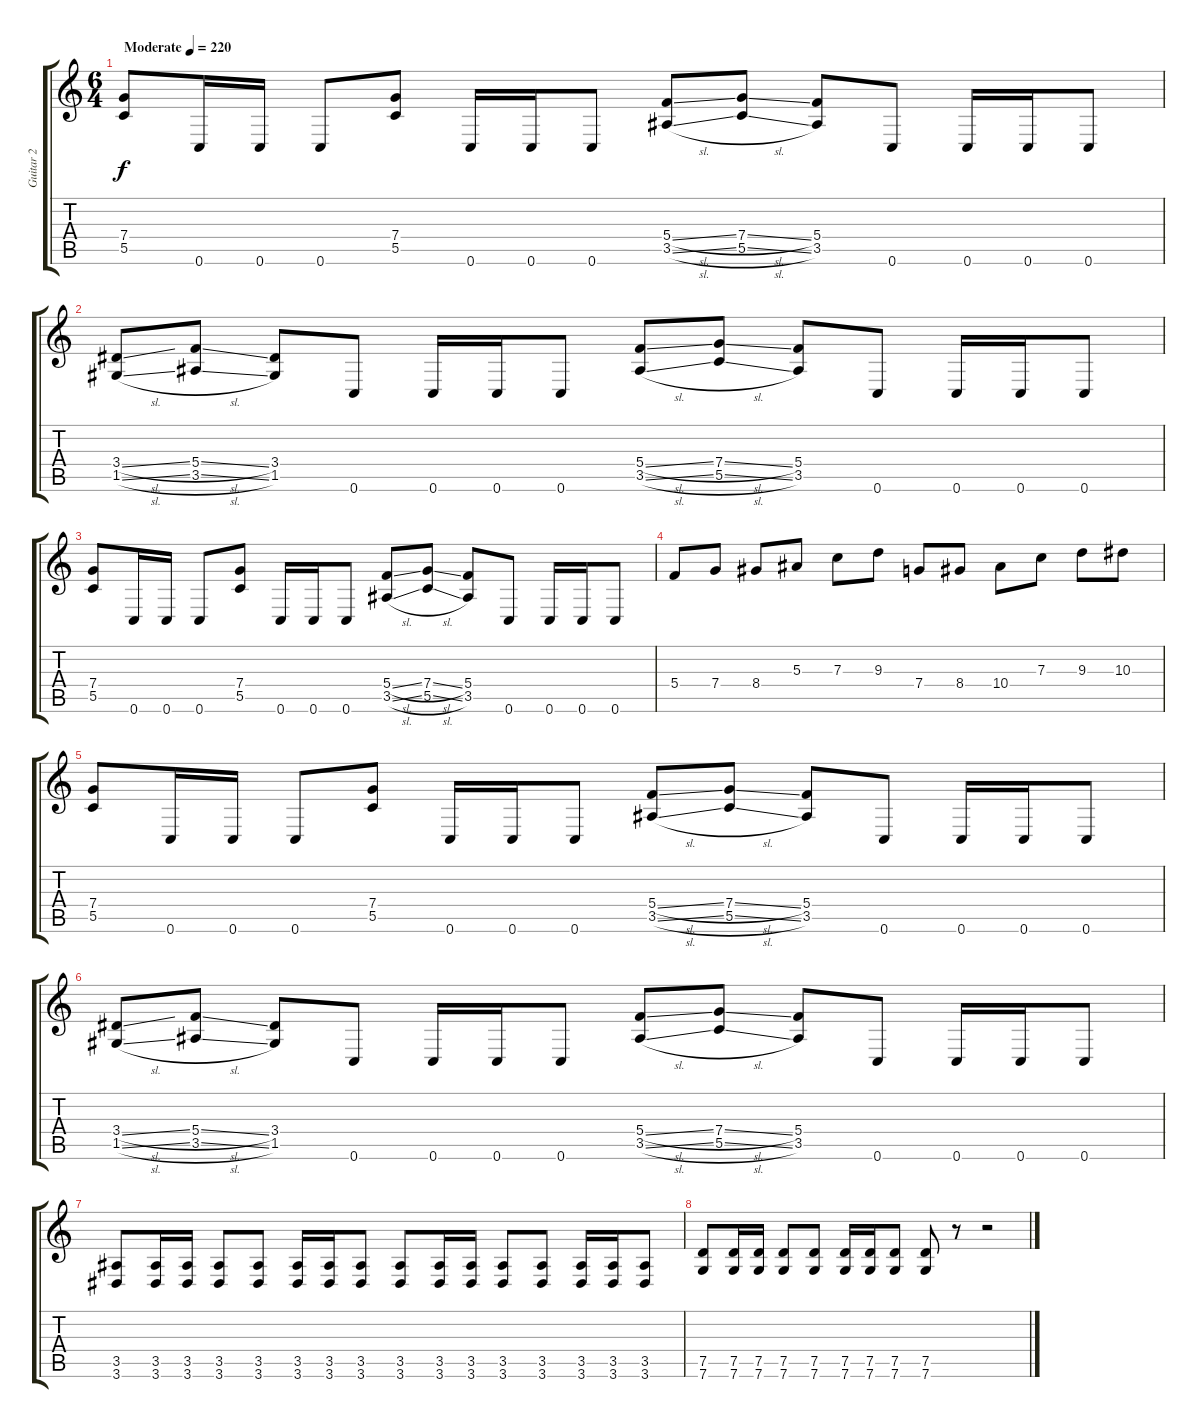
\track ("Guitar 2" "Guitar 2") {instrument distortionguitar}
\staff {score tabs}
\tuning (D4 A3 F3 C3 G2 C2) {hide}
\ts (6 4)
\tempo (220 "Moderate")
\clef g2
\ks c
(7.4 5.5).8{dy f instrument distortionguitar} 0.6.16 0.6.16 0.6.8 (7.4 5.5).8 0.6.16 0.6.16 0.6.8 (5.4{sl} 3.5{sl}).8 (7.4{sl} 5.5{sl}).8 (5.4 3.5).8 0.6.8 0.6.16 0.6.16 0.6.8 |
(3.4{sl} 1.5{sl}).8 (5.4{sl} 3.5{sl}).8 (3.4 1.5).8 0.6.8 0.6.16 0.6.16 0.6.8 (5.4{sl} 3.5{sl}).8 (7.4{sl} 5.5{sl}).8 (5.4 3.5).8 0.6.8 0.6.16 0.6.16 0.6.8 |
(7.4 5.5).8 0.6.16 0.6.16 0.6.8 (7.4 5.5).8 0.6.16 0.6.16 0.6.8 (5.4{sl} 3.5{sl}).8 (7.4{sl} 5.5{sl}).8 (5.4 3.5).8 0.6.8 0.6.16 0.6.16 0.6.8 |
5.4.8 7.4.8 8.4.8 5.3.8 7.3.8 9.3.8 7.4.8 8.4.8 10.4.8 7.3.8 9.3.8 10.3.8 |
(7.4 5.5).8 0.6.16 0.6.16 0.6.8 (7.4 5.5).8 0.6.16 0.6.16 0.6.8 (5.4{sl} 3.5{sl}).8 (7.4{sl} 5.5{sl}).8 (5.4 3.5).8 0.6.8 0.6.16 0.6.16 0.6.8 |
(3.4{sl} 1.5{sl}).8 (5.4{sl} 3.5{sl}).8 (3.4 1.5).8 0.6.8 0.6.16 0.6.16 0.6.8 (5.4{sl} 3.5{sl}).8 (7.4{sl} 5.5{sl}).8 (5.4 3.5).8 0.6.8 0.6.16 0.6.16 0.6.8 |
(3.5 3.6).8 (3.5 3.6).16 (3.5 3.6).16 (3.5 3.6).8 (3.5 3.6).8 (3.5 3.6).16 (3.5 3.6).16 (3.5 3.6).8 (3.5 3.6).8 (3.5 3.6).16 (3.5 3.6).16 (3.5 3.6).8 (3.5 3.6).8 (3.5 3.6).16 (3.5 3.6).16 (3.5 3.6).8 |
(7.5 7.6).8 (7.5 7.6).16 (7.5 7.6).16 (7.5 7.6).8 (7.5 7.6).8 (7.5 7.6).16 (7.5 7.6).16 (7.5 7.6).8 (7.5 7.6).8 r.8 r.2
